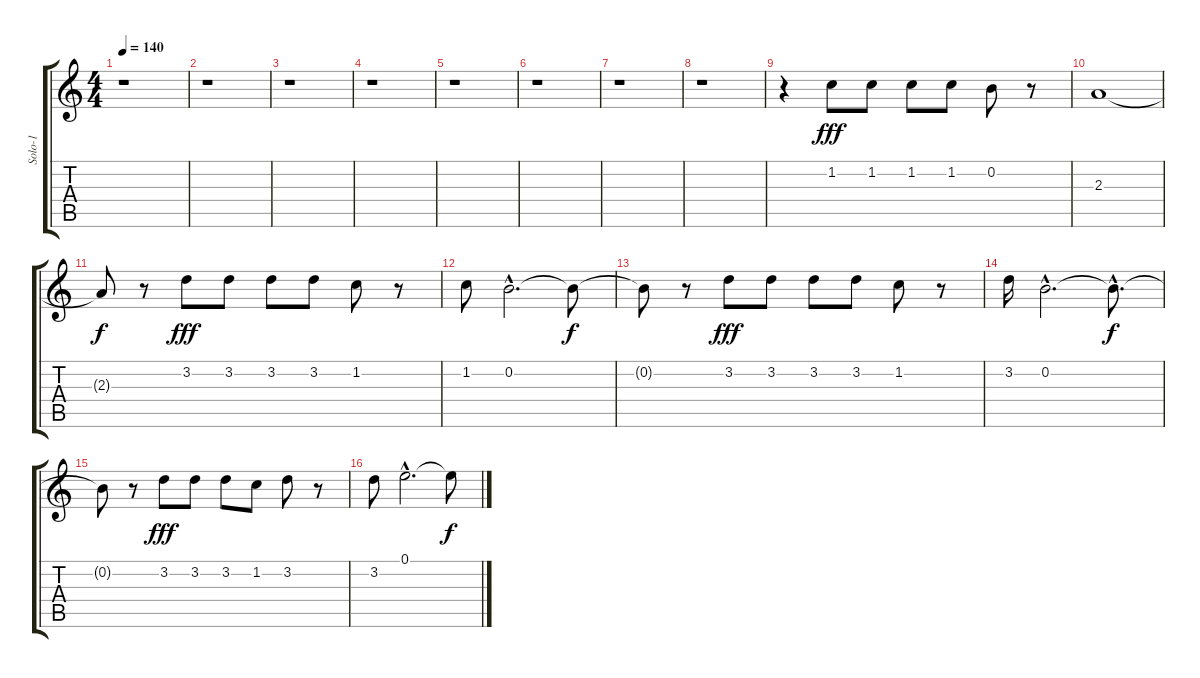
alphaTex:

\track ("Solo-1" "Solo-1") {instrument distortionguitar}
\staff {score tabs}
\tuning (E4 B3 G3 D3 A2 E2) {hide}
\ts (4 4)
\tempo 140
\clef g2
\ks c
r.1{dy fff} |
r.1 |
r.1 |
r.1 |
r.1 |
r.1 |
r.1 |
r.1 |
r.4 1.2.8 1.2.8 1.2.8 1.2.8 0.2.8 r.8 |
2.3.1 |
2.3{t}.8{dy f} r.8 3.2.8{dy fff} 3.2.8 3.2.8 3.2.8 1.2.8 r.8 |
1.2.8 0.2{hac}.2{d} 0.2{t}.8{dy f} |
0.2{t}.8 r.8 3.2.8{dy fff} 3.2.8 3.2.8 3.2.8 1.2.8 r.8 |
3.2.16 0.2{hac}.2{d} 0.2{hac t}.8{d dy f} |
0.2{t}.8 r.8 3.2.8{dy fff} 3.2.8 3.2.8 1.2.8 3.2.8 r.8 |
3.2.8 0.1{hac}.2{d} 0.1{t}.8{dy f}
